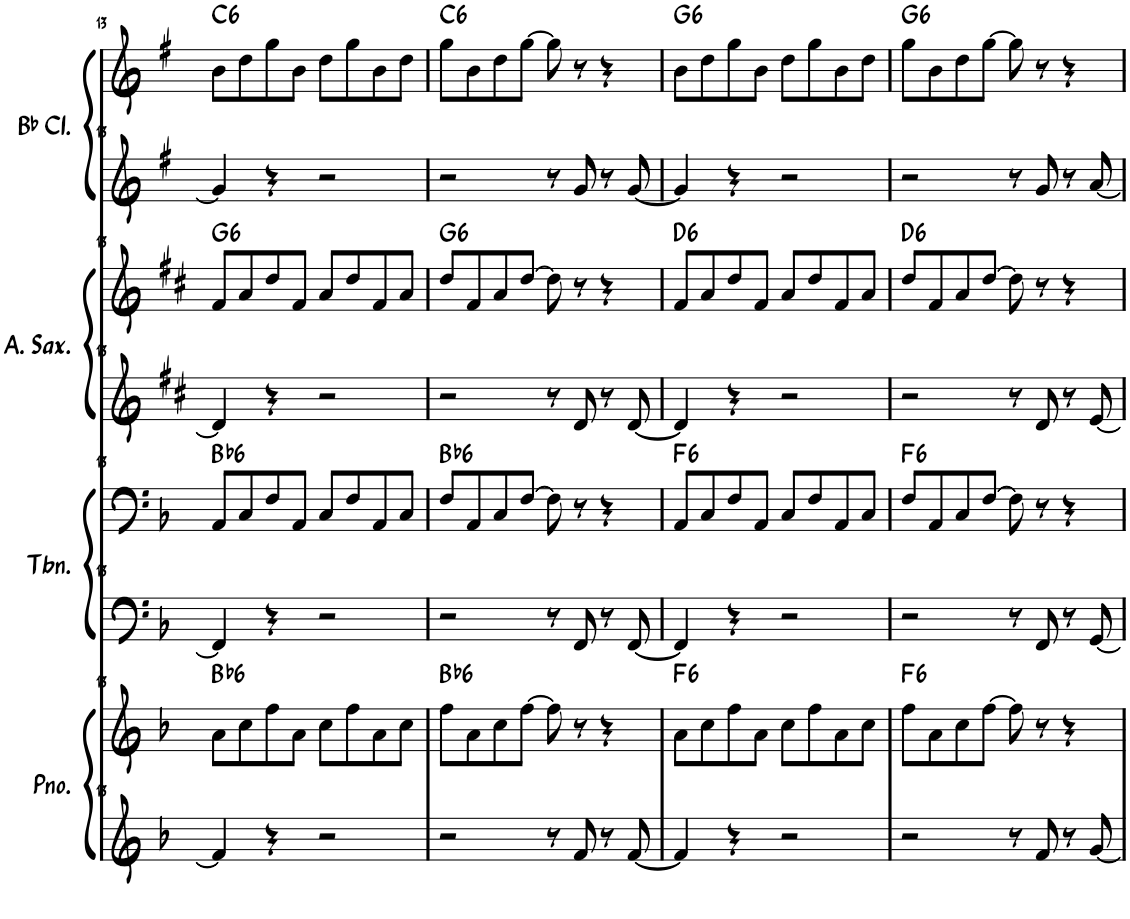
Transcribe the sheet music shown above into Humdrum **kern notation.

**kern	**kern	**harte	**kern	**kern	**harte	**kern	**kern	**harte	**kern	**kern	**harte
*part4	*part4	*part4	*part3	*part3	*part3	*part2	*part2	*part2	*part1	*part1	*part1
*staff8	*staff7	*	*staff6	*staff5	*	*staff4	*staff3	*	*staff2	*staff1	*
*I"钢琴	*	*	*I"长号	*	*	*I"中音萨克斯	*	*	*I"降B调单簧管	*	*
!!LO:PB:g=z
*clefG2	*clefG2	*	*clefF4	*clefF4	*	*clefG2	*clefG2	*	*clefG2	*clefG2	*
*	*	*	*	*	*	*Trd5c9	*Trd5c9	*	*Trd1c2	*Trd1c2	*
*k[b-]	*k[b-]	*	*k[b-]	*k[b-]	*	*k[f#c#]	*k[f#c#]	*	*k[f#]	*k[f#]	*
*M4/4	*M4/4	*	*M4/4	*M4/4	*	*M4/4	*M4/4	*	*M4/4	*M4/4	*
=13	=13	=13	=13	=13	=13	=13	=13	=13	=13	=13	=13
!	!	!LO:H:kt=6	!	!	!LO:H:kt=6	!	!	!LO:H:kt=6	!	!	!LO:H:kt=6
4f/]	8a\L	Bb:maj6	4FF/]	8AA/L	Bb:maj6	4d/]	8f#/L	G:maj6	4g/]	8b\L	C:maj6
.	8cc\	.	.	8C/	.	.	8a/	.	.	8dd\	.
4r	8ff\	.	4r	8F/	.	4r	8dd/	.	4r	8gg\	.
.	8a\J	.	.	8AA/J	.	.	8f#/J	.	.	8b\J	.
2r	8cc\L	.	2r	8C/L	.	2r	8a/L	.	2r	8dd\L	.
.	8ff\	.	.	8F/	.	.	8dd/	.	.	8gg\	.
.	8a\	.	.	8AA/	.	.	8f#/	.	.	8b\	.
.	8cc\J	.	.	8C/J	.	.	8a/J	.	.	8dd\J	.
=14	=14	=14	=14	=14	=14	=14	=14	=14	=14	=14	=14
!	!	!LO:H:kt=6	!	!	!LO:H:kt=6	!	!	!LO:H:kt=6	!	!	!LO:H:kt=6
2r	8ff\L	Bb:maj6	2r	8F/L	Bb:maj6	2r	8dd/L	G:maj6	2r	8gg\L	C:maj6
.	8a\	.	.	8AA/	.	.	8f#/	.	.	8b\	.
.	8cc\	.	.	8C/	.	.	8a/	.	.	8dd\	.
.	[8ff\J	.	.	[8F/J	.	.	[8dd/J	.	.	[8gg\J	.
8r	8ff\]	.	8r	8F\]	.	8r	8dd\]	.	8r	8gg\]	.
8f/	8r	.	8FF/	8r	.	8d/	8r	.	8g/	8r	.
8r	4r	.	8r	4r	.	8r	4r	.	8r	4r	.
[8f/	.	.	[8FF/	.	.	[8d/	.	.	[8g/	.	.
=15	=15	=15	=15	=15	=15	=15	=15	=15	=15	=15	=15
!	!	!LO:H:kt=6	!	!	!LO:H:kt=6	!	!	!LO:H:kt=6	!	!	!LO:H:kt=6
4f/]	8a\L	F:maj6	4FF/]	8AA/L	F:maj6	4d/]	8f#/L	D:maj6	4g/]	8b\L	G:maj6
.	8cc\	.	.	8C/	.	.	8a/	.	.	8dd\	.
4r	8ff\	.	4r	8F/	.	4r	8dd/	.	4r	8gg\	.
.	8a\J	.	.	8AA/J	.	.	8f#/J	.	.	8b\J	.
2r	8cc\L	.	2r	8C/L	.	2r	8a/L	.	2r	8dd\L	.
.	8ff\	.	.	8F/	.	.	8dd/	.	.	8gg\	.
.	8a\	.	.	8AA/	.	.	8f#/	.	.	8b\	.
.	8cc\J	.	.	8C/J	.	.	8a/J	.	.	8dd\J	.
=16	=16	=16	=16	=16	=16	=16	=16	=16	=16	=16	=16
!	!	!LO:H:kt=6	!	!	!LO:H:kt=6	!	!	!LO:H:kt=6	!	!	!LO:H:kt=6
2r	8ff\L	F:maj6	2r	8F/L	F:maj6	2r	8dd/L	D:maj6	2r	8gg\L	G:maj6
.	8a\	.	.	8AA/	.	.	8f#/	.	.	8b\	.
.	8cc\	.	.	8C/	.	.	8a/	.	.	8dd\	.
.	[8ff\J	.	.	[8F/J	.	.	[8dd/J	.	.	[8gg\J	.
8r	8ff\]	.	8r	8F\]	.	8r	8dd\]	.	8r	8gg\]	.
8f/	8r	.	8FF/	8r	.	8d/	8r	.	8g/	8r	.
8r	4r	.	8r	4r	.	8r	4r	.	8r	4r	.
[8g/	.	.	[8GG/	.	.	[8e/	.	.	[8a/	.	.
=	=	=	=	=	=	=	=	=	=	=	=
*-	*-	*-	*-	*-	*-	*-	*-	*-	*-	*-	*-
